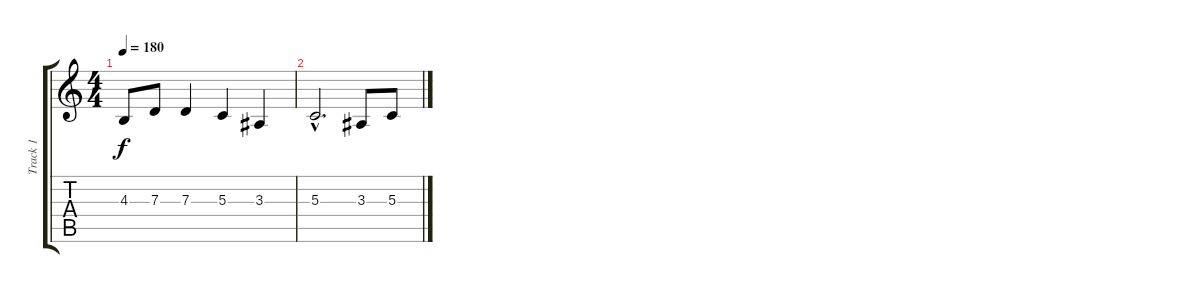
\track ("Track 1" "Track 1") {instrument lead5charang}
\staff {score tabs}
\tuning (E4 B3 G3 D3 A2 E2) {hide}
\ts (4 4)
\tempo 180
\clef g2
\ks c
4.3{t}.8{dy f} 7.3.8 7.3.4 5.3.4 3.3.4 |
5.3{hac}.2{d} 3.3.8 5.3.8
